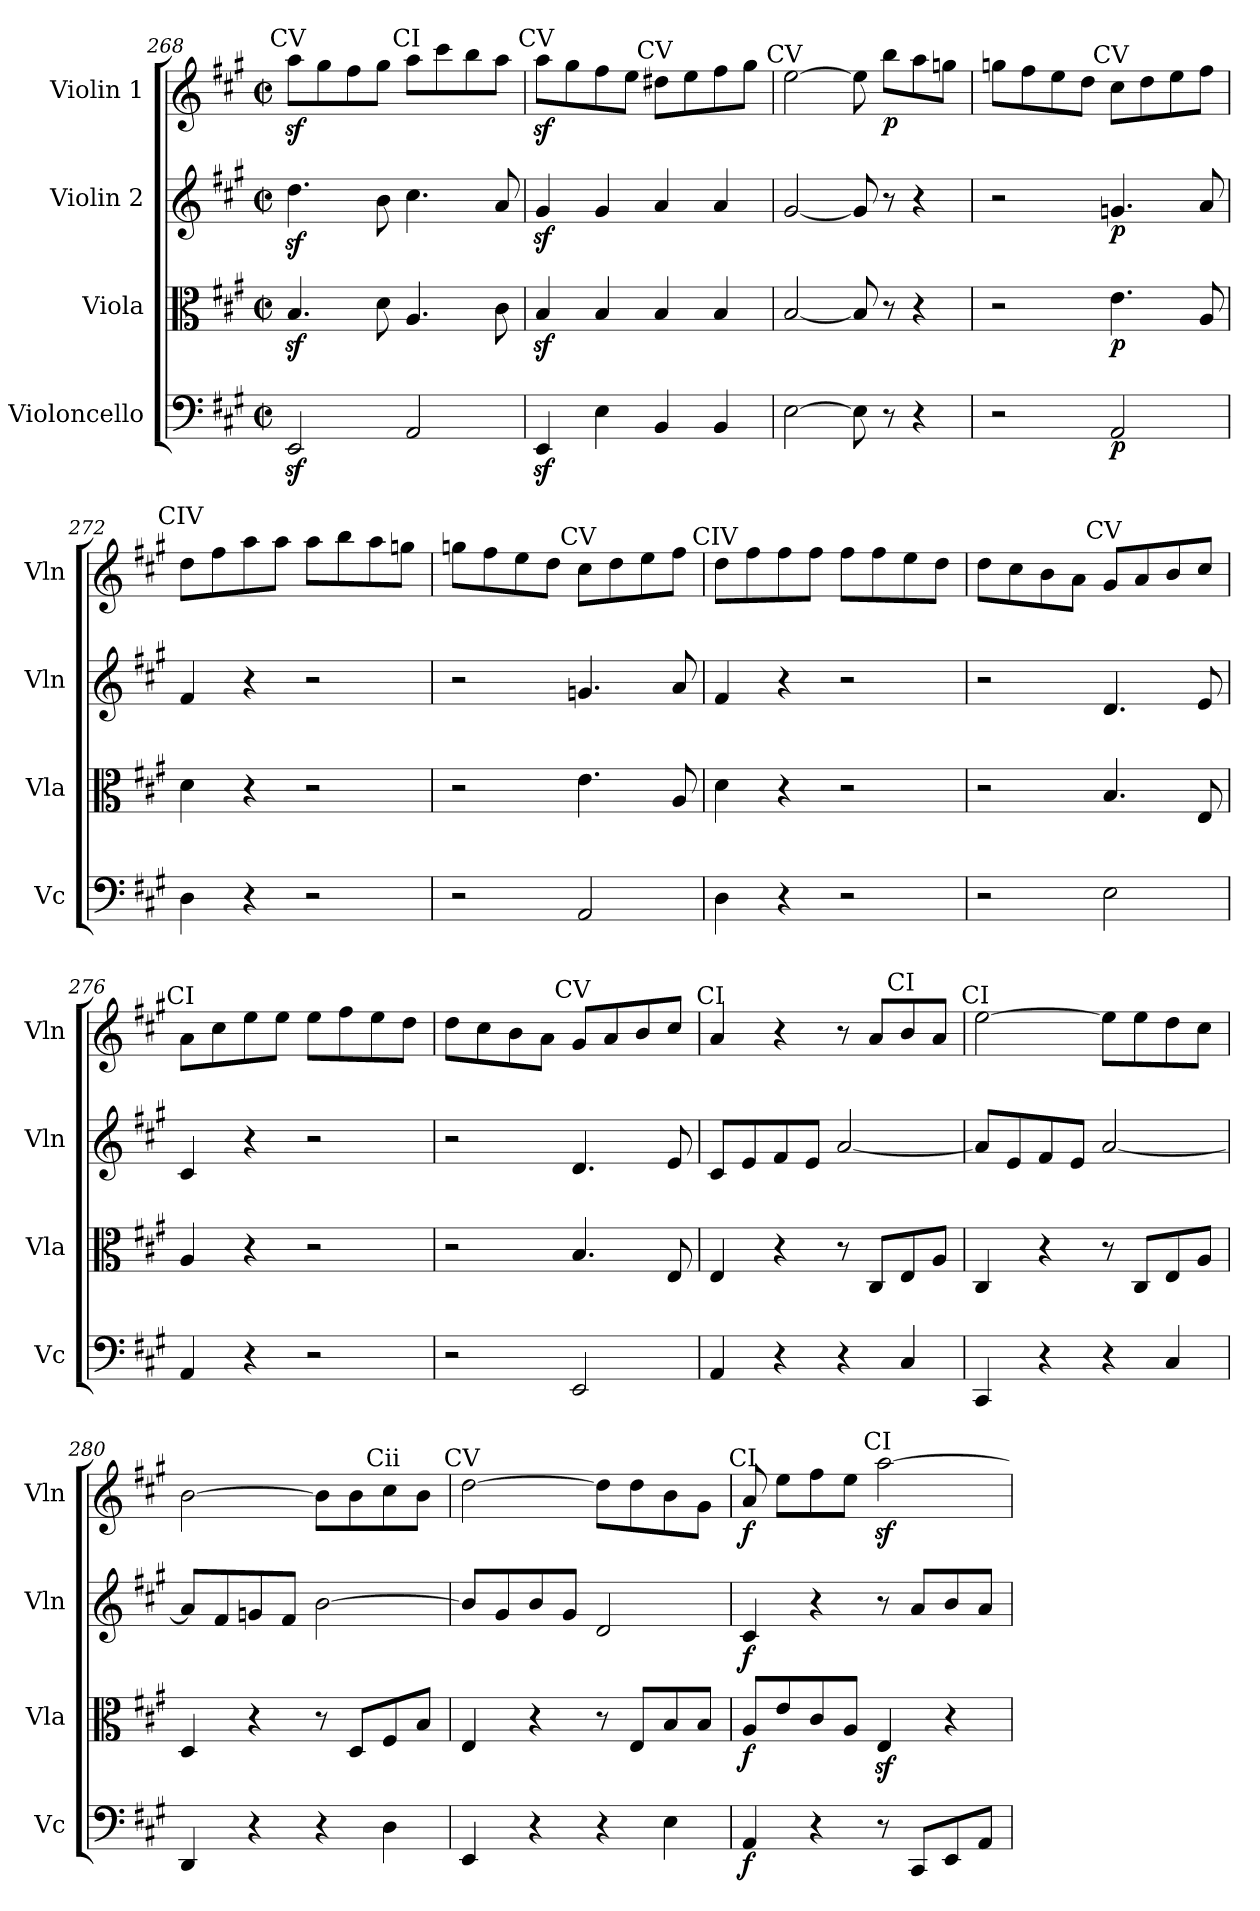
**kern	**dynam	**kern	**dynam	**kern	**dynam	**kern	**dynam
*part4	*part4	*part3	*part3	*part2	*part2	*part1	*part1
*staff4	*staff4	*staff3	*staff3	*staff2	*staff2	*staff1	*staff1
*I"Violoncello	*	*I"Viola	*	*I"Violin 2	*	*I"Violin 1	*
*I'Vc	*	*I'Vla	*	*I'Vln	*	*I'Vln	*
*clefF4	*	*clefC3	*	*clefG2	*	*clefG2	*
*k[f#c#g#]	*	*k[f#c#g#]	*	*k[f#c#g#]	*	*k[f#c#g#]	*
*A:	*	*A:	*	*A:	*	*A:	*
*M2/2	*	*M2/2	*	*M2/2	*	*M2/2	*
*met(c|)	*	*met(c|)	*	*met(c|)	*	*met(c|)	*
=268	=268	=268	=268	=268	=268	=268	=268
!	!	!	!	!	!	!LO:TX:a:cj:t=CV	!
2EEz</	.	4.Bz</	.	4.ddz<\	.	8aaz<\L	.
.	.	.	.	.	.	8gg#\	.
.	.	.	.	.	.	8ff#\	.
.	.	8d\	.	8b\	.	8gg#\J	.
!	!	!	!	!	!	!LO:TX:a:cj:t=CI	!
2AA/	.	4.A/	.	4.cc#\	.	8aa\L	.
.	.	.	.	.	.	8ccc#\	.
.	.	.	.	.	.	8bb\	.
.	.	8c#\	.	8a/	.	8aa\J	.
=269	=269	=269	=269	=269	=269	=269	=269
!	!	!	!	!	!	!LO:TX:a:cj:t=CV	!
4EEz</	.	4Bz</	.	4g#z</	.	8aaz<\L	.
.	.	.	.	.	.	8gg#\	.
4E\	.	4B/	.	4g#/	.	8ff#\	.
.	.	.	.	.	.	8ee\J	.
!	!	!	!	!	!	!LO:TX:a:cj:t=CV	!
4BB/	.	4B/	.	4a/	.	8dd#X\L	.
.	.	.	.	.	.	8ee\	.
4BB/	.	4B/	.	4a/	.	8ff#\	.
.	.	.	.	.	.	8gg#\J	.
=270	=270	=270	=270	=270	=270	=270	=270
!	!	!	!	!	!	!LO:TX:a:cj:t=CV	!
[2E\	.	[2B/	.	[2g#/	.	[2ee\	.
8E\]	.	8B/]	.	8g#/]	.	8ee\]	.
!	!	!	!	!	!	!	!LO:DY:b
8r	.	8r	.	8r	.	8bb\L	p
4r	.	4r	.	4r	.	8aa\	.
.	.	.	.	.	.	8ggn\J	.
!!LO:PB:g=z
=271	=271	=271	=271	=271	=271	=271	=271
2r	.	2r	.	2r	.	8ggn\L	.
.	.	.	.	.	.	8ff#\	.
.	.	.	.	.	.	8ee\	.
.	.	.	.	.	.	8dd\J	.
!	!	!	!	!	!	!LO:TX:a:cj:t=CV	!
!	!LO:DY:b	!	!LO:DY:b	!	!LO:DY:b	!	!
2AA/	p	4.e\	p	4.gn/	p	8cc#\L	.
.	.	.	.	.	.	8dd\	.
.	.	.	.	.	.	8ee\	.
.	.	8A/	.	8a/	.	8ff#\J	.
=272	=272	=272	=272	=272	=272	=272	=272
!	!	!	!	!	!	!LO:TX:a:cj:t=CIV	!
4D\	.	4d\	.	4f#/	.	8dd\L	.
.	.	.	.	.	.	8ff#\	.
4r	.	4r	.	4r	.	8aa\	.
.	.	.	.	.	.	8aa\J	.
2r	.	2r	.	2r	.	8aa\L	.
.	.	.	.	.	.	8bb\	.
.	.	.	.	.	.	8aa\	.
.	.	.	.	.	.	8ggn\J	.
=273	=273	=273	=273	=273	=273	=273	=273
2r	.	2r	.	2r	.	8ggn\L	.
.	.	.	.	.	.	8ff#\	.
.	.	.	.	.	.	8ee\	.
.	.	.	.	.	.	8dd\J	.
!	!	!	!	!	!	!LO:TX:a:cj:t=CV	!
2AA/	.	4.e\	.	4.gn/	.	8cc#\L	.
.	.	.	.	.	.	8dd\	.
.	.	.	.	.	.	8ee\	.
.	.	8A/	.	8a/	.	8ff#\J	.
=274	=274	=274	=274	=274	=274	=274	=274
!	!	!	!	!	!	!LO:TX:a:cj:t=CIV	!
4D\	.	4d\	.	4f#/	.	8dd\L	.
.	.	.	.	.	.	8ff#\	.
4r	.	4r	.	4r	.	8ff#\	.
.	.	.	.	.	.	8ff#\J	.
2r	.	2r	.	2r	.	8ff#\L	.
.	.	.	.	.	.	8ff#\	.
.	.	.	.	.	.	8ee\	.
.	.	.	.	.	.	8dd\J	.
!!LO:LB:g=z
=275	=275	=275	=275	=275	=275	=275	=275
2r	.	2r	.	2r	.	8dd\L	.
.	.	.	.	.	.	8cc#\	.
.	.	.	.	.	.	8b\	.
.	.	.	.	.	.	8a\J	.
!	!	!	!	!	!	!LO:TX:a:cj:t=CV	!
2E\	.	4.B/	.	4.d/	.	8g#/L	.
.	.	.	.	.	.	8a/	.
.	.	.	.	.	.	8b/	.
.	.	8E/	.	8e/	.	8cc#/J	.
=276	=276	=276	=276	=276	=276	=276	=276
!	!	!	!	!	!	!LO:TX:a:cj:t=CI	!
4AA/	.	4A/	.	4c#/	.	8a\L	.
.	.	.	.	.	.	8cc#\	.
4r	.	4r	.	4r	.	8ee\	.
.	.	.	.	.	.	8ee\J	.
2r	.	2r	.	2r	.	8ee\L	.
.	.	.	.	.	.	8ff#\	.
.	.	.	.	.	.	8ee\	.
.	.	.	.	.	.	8dd\J	.
=277	=277	=277	=277	=277	=277	=277	=277
2r	.	2r	.	2r	.	8dd\L	.
.	.	.	.	.	.	8cc#\	.
.	.	.	.	.	.	8b\	.
.	.	.	.	.	.	8a\J	.
!	!	!	!	!	!	!LO:TX:a:cj:t=CV	!
2EE/	.	4.B/	.	4.d/	.	8g#/L	.
.	.	.	.	.	.	8a/	.
.	.	.	.	.	.	8b/	.
.	.	8E/	.	8e/	.	8cc#/J	.
=278	=278	=278	=278	=278	=278	=278	=278
!	!	!	!	!	!	!LO:TX:a:cj:t=CI	!
4AA/	.	4E/	.	8c#/L	.	4a/	.
.	.	.	.	8e/	.	.	.
4r	.	4r	.	8f#/	.	4r	.
.	.	.	.	8e/J	.	.	.
4r	.	8r	.	[2a/	.	8r	.
.	.	8C#/L	.	.	.	8a/L	.
!	!	!	!	!	!	!LO:TX:a:cj:t=CI	!
4C#/	.	8E/	.	.	.	8b/	.
.	.	8A/J	.	.	.	8a/J	.
!!LO:PB:g=z
=279	=279	=279	=279	=279	=279	=279	=279
!	!	!	!	!	!	!LO:TX:a:cj:t=CI	!
4CC#/	.	4C#/	.	8a/L]	.	[2ee\	.
.	.	.	.	8e/	.	.	.
4r	.	4r	.	8f#/	.	.	.
.	.	.	.	8e/J	.	.	.
4r	.	8r	.	[2a/	.	8ee\L]	.
.	.	8C#/L	.	.	.	8ee\	.
4C#/	.	8E/	.	.	.	8dd\	.
.	.	8A/J	.	.	.	8cc#\J	.
=280	=280	=280	=280	=280	=280	=280	=280
4DD/	.	4D/	.	8a/L]	.	[2b\	.
.	.	.	.	8f#/	.	.	.
4r	.	4r	.	8gn/	.	.	.
.	.	.	.	8f#/J	.	.	.
4r	.	8r	.	[2b\	.	8b\L]	.
.	.	8D/L	.	.	.	8b\	.
!	!	!	!	!	!	!LO:TX:a:cj:t=Cii	!
4D\	.	8F#/	.	.	.	8cc#\	.
.	.	8B/J	.	.	.	8b\J	.
=281	=281	=281	=281	=281	=281	=281	=281
!	!	!	!	!	!	!LO:TX:a:cj:t=CV	!
4EE/	.	4E/	.	8b/L]	.	[2dd\	.
.	.	.	.	8g#/	.	.	.
4r	.	4r	.	8b/	.	.	.
.	.	.	.	8g#/J	.	.	.
4r	.	8r	.	2d/	.	8dd\L]	.
.	.	8E/L	.	.	.	8dd\	.
4E\	.	8B/	.	.	.	8b\	.
.	.	8B/J	.	.	.	8g#\J	.
=282	=282	=282	=282	=282	=282	=282	=282
!	!	!	!	!	!	!LO:TX:a:cj:t=CI	!
!	!LO:DY:b	!	!LO:DY:b	!	!LO:DY:b	!	!LO:DY:b
4AA/	f	8A/L	f	4c#/	f	8a/	f
.	.	8e/	.	.	.	8ee\L	.
4r	.	8c#/	.	4r	.	8ff#\	.
.	.	8A/J	.	.	.	8ee\J	.
!	!	!	!	!	!	!LO:TX:a:cj:t=CI	!
8r	.	4Ez</	.	8r	.	[2aaz<\	.
8CC#/L	.	.	.	8a/L	.	.	.
8EE/	.	4r	.	8b/	.	.	.
8AA/J	.	.	.	8a/J	.	.	.
=	=	=	=	=	=	=	=
*-	*-	*-	*-	*-	*-	*-	*-
